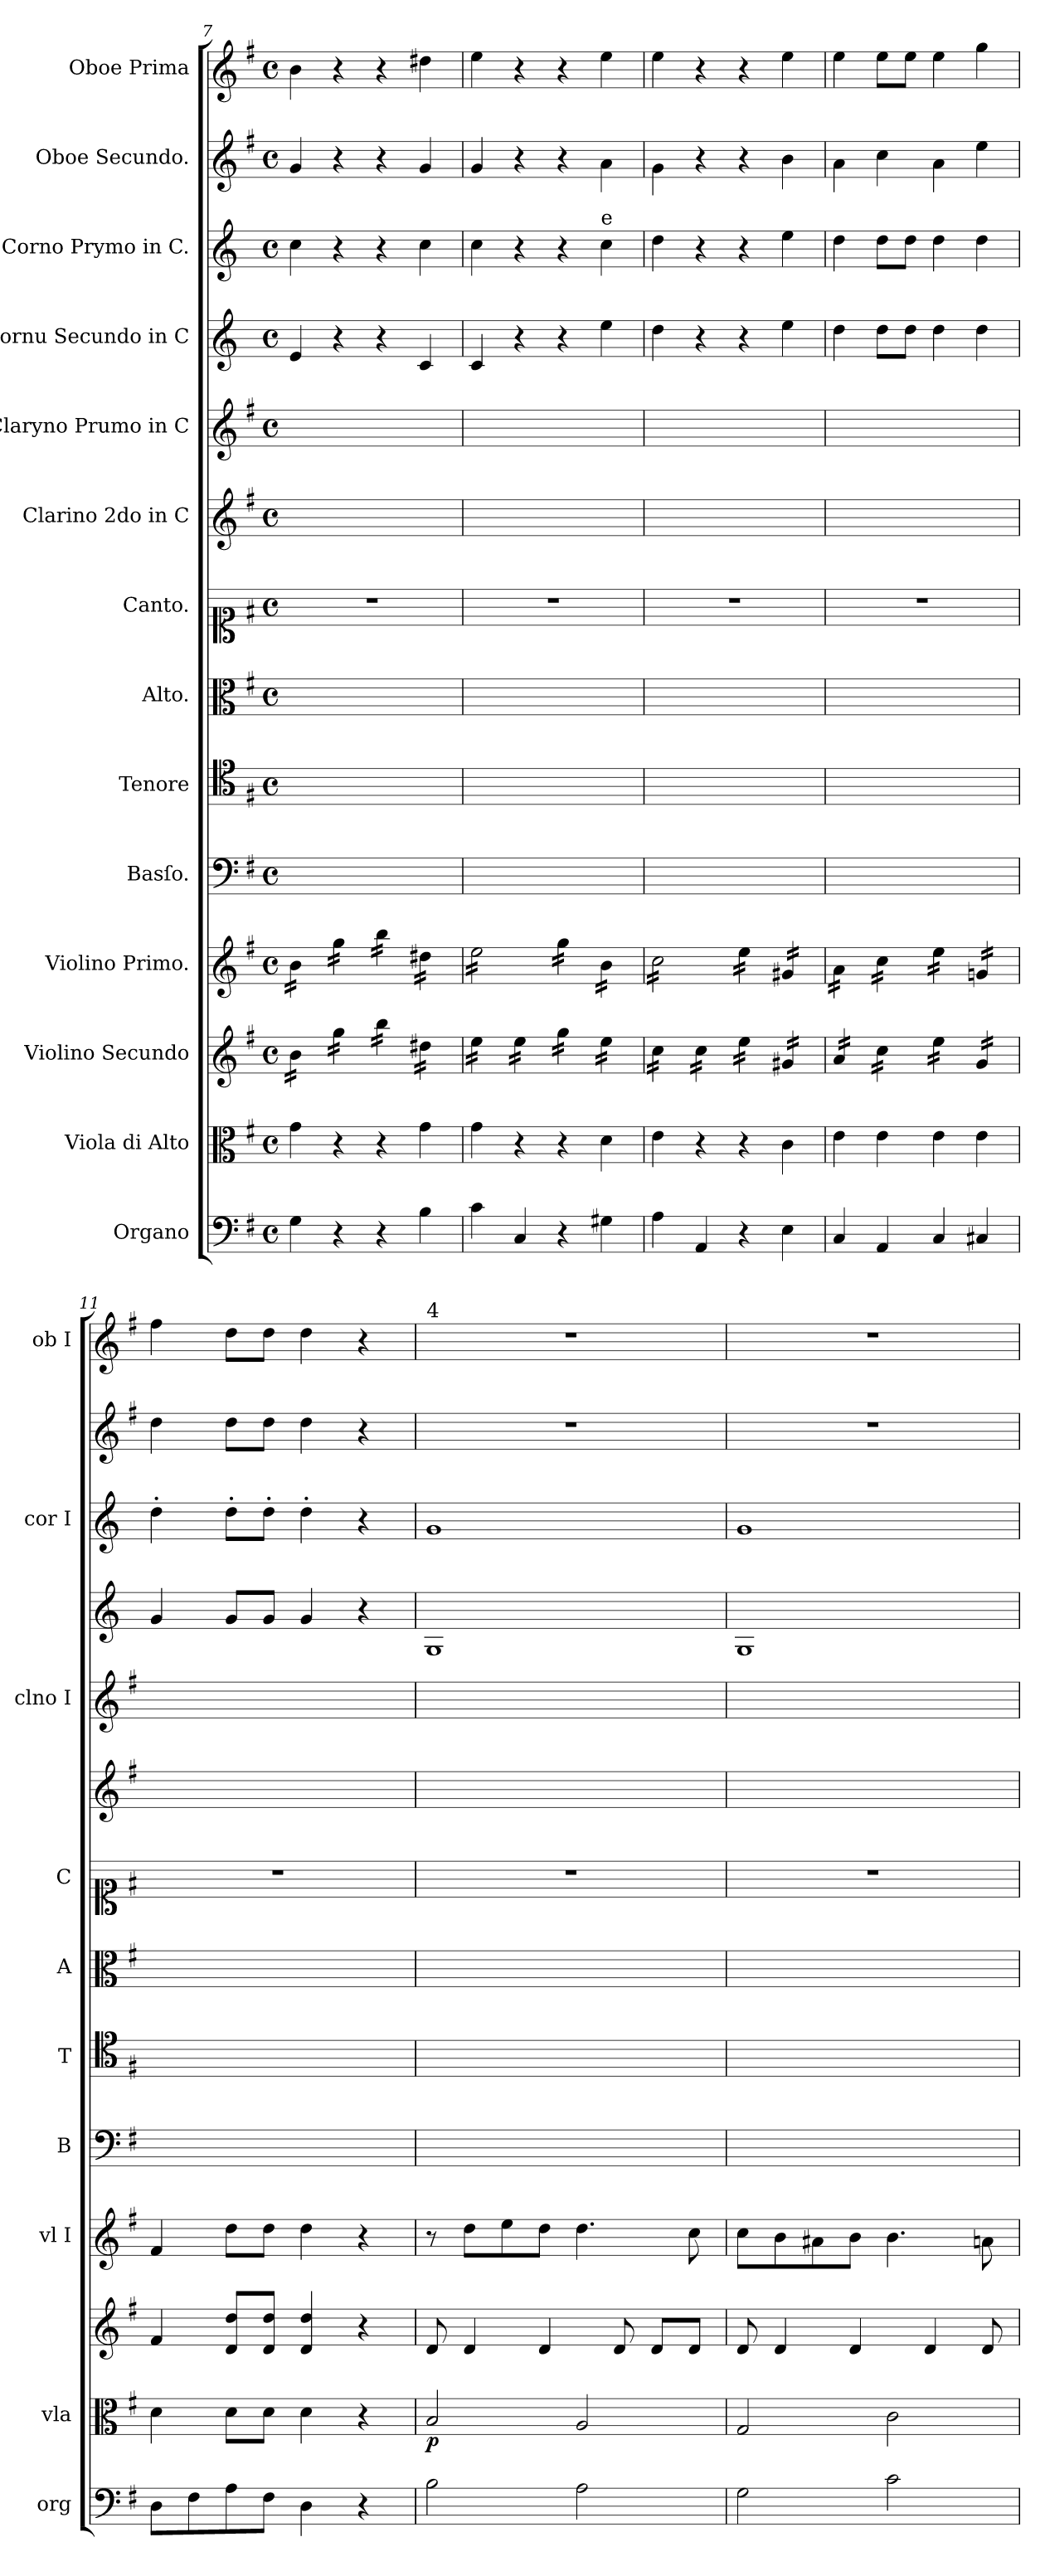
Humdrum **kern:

**kern	**dynam	**kern	**dynam	**kern	**dynam	**kern	**dynam	**kern	**kern	**kern	**kern	**kern	**kern	**kern	**kern	**kern	**kern
*part14	*part14	*part13	*part13	*part12	*part12	*part11	*part11	*part10	*part9	*part8	*part7	*part6	*part5	*part4	*part3	*part2	*part1
*staff14	*staff14	*staff13	*staff13	*staff12	*staff12	*staff11	*staff11	*staff10	*staff9	*staff8	*staff7	*staff6	*staff5	*staff4	*staff3	*staff2	*staff1
*I"Organo	*	*I"Viola di Alto	*	*I"Violino Secundo	*	*I"Violino Primo.	*	*I"Basſo.	*I"Tenore	*I"Alto.	*I"Canto.	*I"Clarino 2do in C	*I"Claryno Prumo in C	*I"Cornu Secundo in C	*I"Corno Prymo in C.	*I"Oboe Secundo.	*I"Oboe Prima
*I'org	*	*I'vla	*	*	*	*I'vl I	*	*I'B	*I'T	*I'A	*I'C	*	*I'clno I	*	*I'cor I	*	*I'ob I
*clefF4	*	*clefC3	*	*clefG2	*	*clefG2	*	*clefF4	*clefC4	*clefC3	*clefC1	*clefG2	*clefG2	*clefG2	*clefG2	*clefG2	*clefG2
*	*	*	*	*	*	*	*	*	*	*	*	*	*	*ITrd3c5	*ITrd3c5	*	*
*k[f#]	*	*k[f#]	*	*k[f#]	*	*k[f#]	*	*k[f#]	*k[f#]	*k[f#]	*k[f#]	*k[f#]	*k[f#]	*k[f#]	*k[f#]	*k[f#]	*k[f#]
*G:	*	*G:	*	*G:	*	*G:	*	*G:	*G:	*G:	*G:	*G:	*G:	*G:	*G:	*G:	*G:
*M4/4	*	*M4/4	*	*M4/4	*	*M4/4	*	*M4/4	*M4/4	*M4/4	*M4/4	*M4/4	*M4/4	*M4/4	*M4/4	*M4/4	*M4/4
*met(c)	*	*met(c)	*	*met(c)	*	*met(c)	*	*met(c)	*met(c)	*met(c)	*met(c)	*met(c)	*met(c)	*met(c)	*met(c)	*met(c)	*met(c)
=7	=7	=7	=7	=7	=7	=7	=7	=7	=7	=7	=7	=7	=7	=7	=7	=7	=7
*	*	*	*	*tremolo	*	*	*	*	*	*	*	*	*	*	*	*	*
*	*	*	*	*	*	*tremolo	*	*	*	*	*	*	*	*	*	*	*
4G\	.	4g\	.	16b\LL	.	16b\LL	.	1ryy	1ryy	1ryy	1r	1ryy	1ryy	4B/	4g\	4g/	4b\
.	.	.	.	16b\	.	16b\	.	.	.	.	.	.	.	.	.	.	.
.	.	.	.	16b\	.	16b\	.	.	.	.	.	.	.	.	.	.	.
.	.	.	.	16b\JJ	.	16b\JJ	.	.	.	.	.	.	.	.	.	.	.
4r	.	4r	.	16gg\LL	.	16gg\LL	.	.	.	.	.	.	.	4r	4r	4r	4r
.	.	.	.	16gg\	.	16gg\	.	.	.	.	.	.	.	.	.	.	.
.	.	.	.	16gg\	.	16gg\	.	.	.	.	.	.	.	.	.	.	.
.	.	.	.	16gg\JJ	.	16gg\JJ	.	.	.	.	.	.	.	.	.	.	.
4r	.	4r	.	16bb\LL	.	16bb\LL	.	.	.	.	.	.	.	4r	4r	4r	4r
.	.	.	.	16bb\	.	16bb\	.	.	.	.	.	.	.	.	.	.	.
.	.	.	.	16bb\	.	16bb\	.	.	.	.	.	.	.	.	.	.	.
.	.	.	.	16bb\JJ	.	16bb\JJ	.	.	.	.	.	.	.	.	.	.	.
4B\	.	4g\	.	16dd#X\LL	.	16dd#X\LL	.	.	.	.	.	.	.	4G/	4g\	4g/	4dd#X\
.	.	.	.	16dd#X\	.	16dd#X\	.	.	.	.	.	.	.	.	.	.	.
.	.	.	.	16dd#X\	.	16dd#X\	.	.	.	.	.	.	.	.	.	.	.
.	.	.	.	16dd#X\JJ	.	16dd#X\JJ	.	.	.	.	.	.	.	.	.	.	.
=8	=8	=8	=8	=8	=8	=8	=8	=8	=8	=8	=8	=8	=8	=8	=8	=8	=8
4c\	.	4g\	.	16ee\LL	.	16ee\LL	.	1ryy	1ryy	1ryy	1r	1ryy	1ryy	4G/	4g\	4g/	4ee\
.	.	.	.	16ee\	.	16ee\	.	.	.	.	.	.	.	.	.	.	.
.	.	.	.	16ee\	.	16ee\	.	.	.	.	.	.	.	.	.	.	.
.	.	.	.	16ee\JJ	.	16ee\	.	.	.	.	.	.	.	.	.	.	.
4C/	.	4r	.	16ee\LL	.	16ee\	.	.	.	.	.	.	.	4r	4r	4r	4r
.	.	.	.	16ee\	.	16ee\	.	.	.	.	.	.	.	.	.	.	.
.	.	.	.	16ee\	.	16ee\	.	.	.	.	.	.	.	.	.	.	.
.	.	.	.	16ee\JJ	.	16ee\JJ	.	.	.	.	.	.	.	.	.	.	.
4r	.	4r	.	16gg\LL	.	16gg\LL	.	.	.	.	.	.	.	4r	4r	4r	4r
.	.	.	.	16gg\	.	16gg\	.	.	.	.	.	.	.	.	.	.	.
.	.	.	.	16gg\	.	16gg\	.	.	.	.	.	.	.	.	.	.	.
.	.	.	.	16gg\JJ	.	16gg\JJ	.	.	.	.	.	.	.	.	.	.	.
!	!	!	!	!	!	!	!	!	!	!	!	!	!	!	!LO:TX:a:t=e	!	!
4G#X\	.	4d\	.	16ee\LL	.	16b\LL	.	.	.	.	.	.	.	4b\	4g\	4a\	4ee\
.	.	.	.	16ee\	.	16b\	.	.	.	.	.	.	.	.	.	.	.
.	.	.	.	16ee\	.	16b\	.	.	.	.	.	.	.	.	.	.	.
.	.	.	.	16ee\JJ	.	16b\JJ	.	.	.	.	.	.	.	.	.	.	.
=9	=9	=9	=9	=9	=9	=9	=9	=9	=9	=9	=9	=9	=9	=9	=9	=9	=9
4A\	.	4e\	.	16cc\LL	.	16cc\LL	.	1ryy	1ryy	1ryy	1r	1ryy	1ryy	4a\	4a\	4g\	4ee\
.	.	.	.	16cc\	.	16cc\	.	.	.	.	.	.	.	.	.	.	.
.	.	.	.	16cc\	.	16cc\	.	.	.	.	.	.	.	.	.	.	.
.	.	.	.	16cc\JJ	.	16cc\	.	.	.	.	.	.	.	.	.	.	.
4AA/	.	4r	.	16cc\LL	.	16cc\	.	.	.	.	.	.	.	4r	4r	4r	4r
.	.	.	.	16cc\	.	16cc\	.	.	.	.	.	.	.	.	.	.	.
.	.	.	.	16cc\	.	16cc\	.	.	.	.	.	.	.	.	.	.	.
.	.	.	.	16cc\JJ	.	16cc\JJ	.	.	.	.	.	.	.	.	.	.	.
4r	.	4r	.	16ee\LL	.	16ee\LL	.	.	.	.	.	.	.	4r	4r	4r	4r
.	.	.	.	16ee\	.	16ee\	.	.	.	.	.	.	.	.	.	.	.
.	.	.	.	16ee\	.	16ee\	.	.	.	.	.	.	.	.	.	.	.
.	.	.	.	16ee\JJ	.	16ee\JJ	.	.	.	.	.	.	.	.	.	.	.
4E\	.	4c\	.	16g#X/LL	.	16g#X/LL	.	.	.	.	.	.	.	4b\	4b\	4b\	4ee\
.	.	.	.	16g#X/	.	16g#X/	.	.	.	.	.	.	.	.	.	.	.
.	.	.	.	16g#X/	.	16g#X/	.	.	.	.	.	.	.	.	.	.	.
.	.	.	.	16g#X/JJ	.	16g#X/JJ	.	.	.	.	.	.	.	.	.	.	.
=10	=10	=10	=10	=10	=10	=10	=10	=10	=10	=10	=10	=10	=10	=10	=10	=10	=10
4C/	.	4e\	.	16a/LL	.	16a\LL	.	1ryy	1ryy	1ryy	1r	1ryy	1ryy	4a\	4a\	4a\	4ee\
.	.	.	.	16a/	.	16a\	.	.	.	.	.	.	.	.	.	.	.
.	.	.	.	16a/	.	16a\	.	.	.	.	.	.	.	.	.	.	.
.	.	.	.	16a/JJ	.	16a\JJ	.	.	.	.	.	.	.	.	.	.	.
4AA/	.	4e\	.	16cc\LL	.	16cc\LL	.	.	.	.	.	.	.	8a\L	8a\L	4cc\	8ee\L
.	.	.	.	16cc\	.	16cc\	.	.	.	.	.	.	.	.	.	.	.
.	.	.	.	16cc\	.	16cc\	.	.	.	.	.	.	.	8a\J	8a\J	.	8ee\J
.	.	.	.	16cc\JJ	.	16cc\JJ	.	.	.	.	.	.	.	.	.	.	.
4C/	.	4e\	.	16ee\LL	.	16ee\LL	.	.	.	.	.	.	.	4a\	4a\	4a\	4ee\
.	.	.	.	16ee\	.	16ee\	.	.	.	.	.	.	.	.	.	.	.
.	.	.	.	16ee\	.	16ee\	.	.	.	.	.	.	.	.	.	.	.
.	.	.	.	16ee\JJ	.	16ee\JJ	.	.	.	.	.	.	.	.	.	.	.
4C#X/	.	4e\	.	16g/LL	.	16gn/LL	.	.	.	.	.	.	.	4a\	4a\	4ee\	4gg\
.	.	.	.	16g/	.	16gn/	.	.	.	.	.	.	.	.	.	.	.
.	.	.	.	16g/	.	16gn/	.	.	.	.	.	.	.	.	.	.	.
.	.	.	.	16g/JJ	.	16gn/JJ	.	.	.	.	.	.	.	.	.	.	.
*	*	*	*	*	*	*Xtremolo	*	*	*	*	*	*	*	*	*	*	*
*	*	*	*	*Xtremolo	*	*	*	*	*	*	*	*	*	*	*	*	*
=11	=11	=11	=11	=11	=11	=11	=11	=11	=11	=11	=11	=11	=11	=11	=11	=11	=11
8D\L	.	4d\	.	4f#/	.	4f#/	.	1ryy	1ryy	1ryy	1r	1ryy	1ryy	4d/	4a'\	4dd\	4ff#\
8F#\	.	.	.	.	.	.	.	.	.	.	.	.	.	.	.	.	.
8A\	.	8d\L	.	8d/ 8dd/L	.	8dd\L	.	.	.	.	.	.	.	8d/L	8a'\L	8dd\L	8dd\L
8F#\J	.	8d\J	forti	8d/ 8dd/J	.	8dd\J	.	.	.	.	.	.	.	8d/J	8a'\J	8dd\J	8dd\J
4D\	.	4d\	.	4d/ 4dd/	.	4dd\	.	.	.	.	.	.	.	4d/	4a'\	4dd\	4dd\
4r	.	4r	.	4r	.	4r	.	.	.	.	.	.	.	4r	4r	4r	4r
=12	=12	=12	=12	=12	=12	=12	=12	=12	=12	=12	=12	=12	=12	=12	=12	=12	=12
!	!	!	!	!	!	!	!	!	!	!	!	!	!	!	!	!	!LO:TX:a:t=4
!	!LO:DY:a	!	!	!	!	!	!	!	!	!	!	!	!	!	!	!	!
2B\	pp&colon;	2B/	p	8d/	p&colon;	8r	pia	1ryy	1ryy	1ryy	1r	1ryy	1ryy	1D	1d	1r	1r
.	.	.	.	4d/	.	8dd\L	.	.	.	.	.	.	.	.	.	.	.
.	.	.	.	.	.	8ee\	.	.	.	.	.	.	.	.	.	.	.
.	.	.	.	4d/	.	8dd\J	.	.	.	.	.	.	.	.	.	.	.
2A\	.	2A/	.	.	.	4.dd\	.	.	.	.	.	.	.	.	.	.	.
.	.	.	.	8d/	.	.	.	.	.	.	.	.	.	.	.	.	.
.	.	.	.	8d/L	.	.	.	.	.	.	.	.	.	.	.	.	.
.	.	.	.	8d/J	.	8cc\	.	.	.	.	.	.	.	.	.	.	.
=13	=13	=13	=13	=13	=13	=13	=13	=13	=13	=13	=13	=13	=13	=13	=13	=13	=13
2G\	.	2G/	.	8d/	.	8cc\L	.	1ryy	1ryy	1ryy	1r	1ryy	1ryy	1D	1d	1r	1r
.	.	.	.	4d/	.	8b\	.	.	.	.	.	.	.	.	.	.	.
.	.	.	.	.	.	8a#X\	.	.	.	.	.	.	.	.	.	.	.
.	.	.	.	4d/	.	8b\J	.	.	.	.	.	.	.	.	.	.	.
2c\	.	2c\	.	.	.	4.b\	.	.	.	.	.	.	.	.	.	.	.
.	.	.	.	4d/	.	.	.	.	.	.	.	.	.	.	.	.	.
.	.	.	.	8d/	.	8an\	.	.	.	.	.	.	.	.	.	.	.
=	=	=	=	=	=	=	=	=	=	=	=	=	=	=	=	=	=
*-	*-	*-	*-	*-	*-	*-	*-	*-	*-	*-	*-	*-	*-	*-	*-	*-	*-
